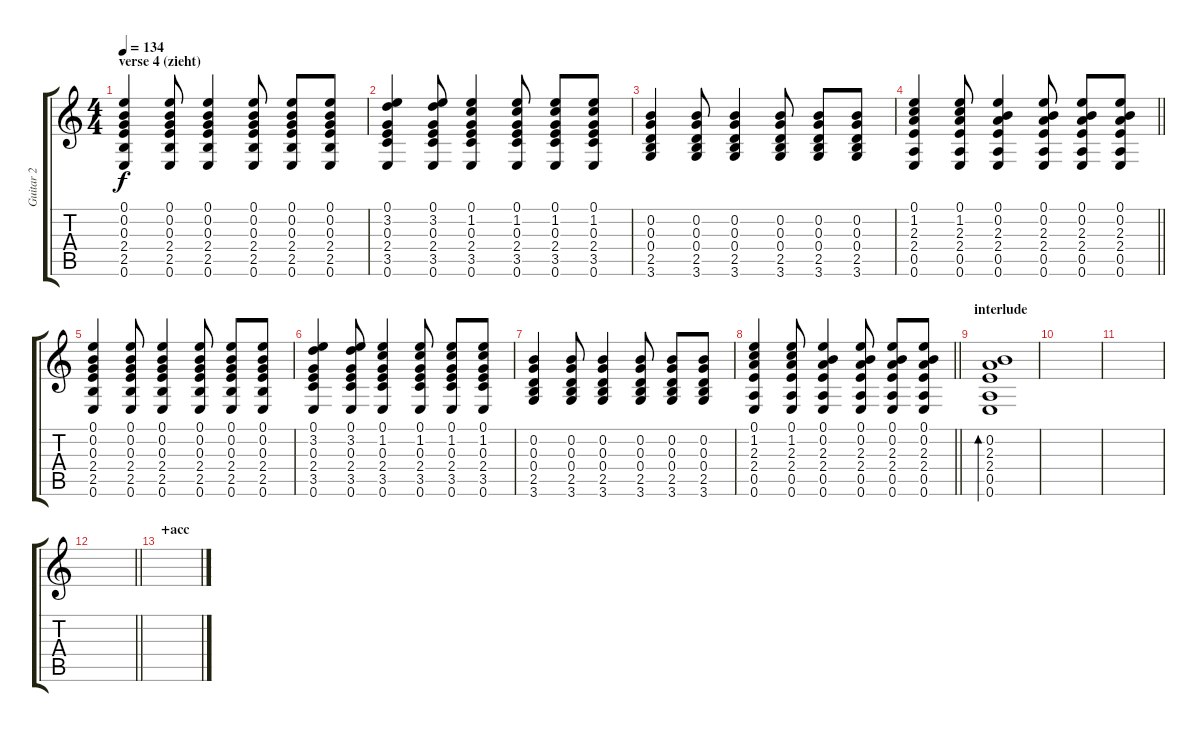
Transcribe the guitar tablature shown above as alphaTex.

\track ("Guitar 2" "Guitar 2") {instrument acousticguitarsteel}
\staff {score tabs}
\tuning (E4 B3 G3 D3 A2 E2) {hide}
\ts (4 4)
\section ("" "verse 4 (zieht)")
\tempo 134
\clef g2
\ks c
(0.1 0.2 0.3 2.4 2.5 0.6).4{dy f} (0.1 0.2 0.3 2.4 2.5 0.6).8 (0.1 0.2 0.3 2.4 2.5 0.6).4 (0.1 0.2 0.3 2.4 2.5 0.6).8 (0.1 0.2 0.3 2.4 2.5 0.6).8 (0.1 0.2 0.3 2.4 2.5 0.6).8 |
(0.1 3.2 0.3 2.4 3.5 0.6).4 (0.1 3.2 0.3 2.4 3.5 0.6).8 (0.1 1.2 0.3 2.4 3.5 0.6).4 (0.1 1.2 0.3 2.4 3.5 0.6).8 (0.1 1.2 0.3 2.4 3.5 0.6).8 (0.1 1.2 0.3 2.4 3.5 0.6).8 |
(0.2 0.3 0.4 2.5 3.6).4 (0.2 0.3 0.4 2.5 3.6).8 (0.2 0.3 0.4 2.5 3.6).4 (0.2 0.3 0.4 2.5 3.6).8 (0.2 0.3 0.4 2.5 3.6).8 (0.2 0.3 0.4 2.5 3.6).8 |
\barLineRight lightlight
(0.1 1.2 2.3 2.4 0.5 0.6).4 (0.1 1.2 2.3 2.4 0.5 0.6).8 (0.1 0.2 2.3 2.4 0.5 0.6).4 (0.1 0.2 2.3 2.4 0.5 0.6).8 (0.1 0.2 2.3 2.4 0.5 0.6).8 (0.1 0.2 2.3 2.4 0.5 0.6).8 |
(0.1 0.2 0.3 2.4 2.5 0.6).4 (0.1 0.2 0.3 2.4 2.5 0.6).8 (0.1 0.2 0.3 2.4 2.5 0.6).4 (0.1 0.2 0.3 2.4 2.5 0.6).8 (0.1 0.2 0.3 2.4 2.5 0.6).8 (0.1 0.2 0.3 2.4 2.5 0.6).8 |
(0.1 3.2 0.3 2.4 3.5 0.6).4 (0.1 3.2 0.3 2.4 3.5 0.6).8 (0.1 1.2 0.3 2.4 3.5 0.6).4 (0.1 1.2 0.3 2.4 3.5 0.6).8 (0.1 1.2 0.3 2.4 3.5 0.6).8 (0.1 1.2 0.3 2.4 3.5 0.6).8 |
(0.2 0.3 0.4 2.5 3.6).4 (0.2 0.3 0.4 2.5 3.6).8 (0.2 0.3 0.4 2.5 3.6).4 (0.2 0.3 0.4 2.5 3.6).8 (0.2 0.3 0.4 2.5 3.6).8 (0.2 0.3 0.4 2.5 3.6).8 |
\barLineRight lightlight
(0.1 1.2 2.3 2.4 0.5 0.6).4 (0.1 1.2 2.3 2.4 0.5 0.6).8 (0.1 0.2 2.3 2.4 0.5 0.6).4 (0.1 0.2 2.3 2.4 0.5 0.6).8 (0.1 0.2 2.3 2.4 0.5 0.6).8 (0.1 0.2 2.3 2.4 0.5 0.6).8 |
\section ("" "interlude")
(0.2 2.3 2.4 0.5 0.6).1{bd 480} |
|
|
\barLineRight lightlight
|
\section ("" "+acc")
